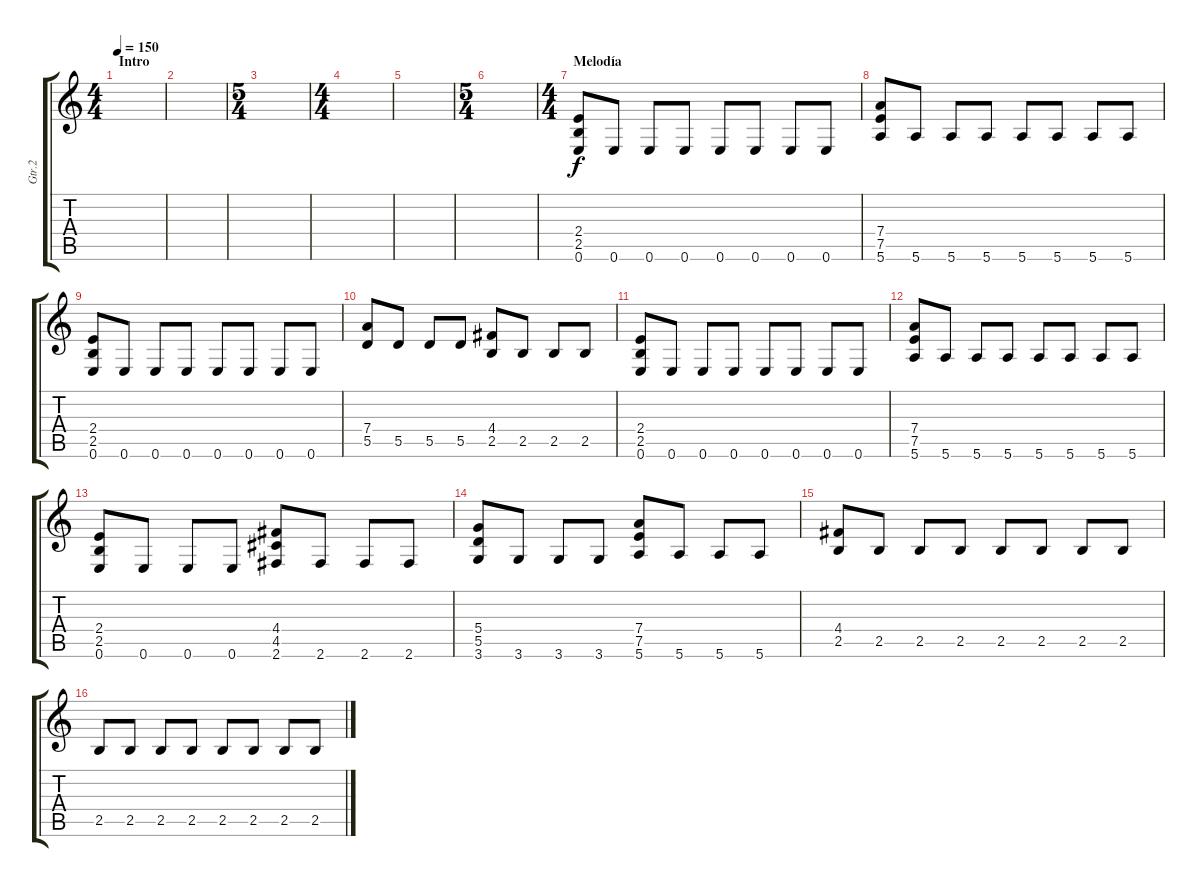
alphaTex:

\track ("Gtr.2" "Gtr.2") {instrument distortionguitar}
\staff {score tabs}
\tuning (E4 B3 G3 D3 A2 E2) {hide}
\ts (4 4)
\section ("" "Intro")
\tempo 150
\clef g2
\ks c
|
|
\ts (5 4)
|
\ts (4 4)
|
|
\ts (5 4)
|
\ts (4 4)
\section ("" "Melodía")
(2.4 2.5 0.6).8 0.6.8 0.6.8 0.6.8 0.6.8 0.6.8 0.6.8 0.6.8 |
(7.4 7.5 5.6).8 5.6.8 5.6.8 5.6.8 5.6.8 5.6.8 5.6.8 5.6.8 |
(2.4 2.5 0.6).8 0.6.8 0.6.8 0.6.8 0.6.8 0.6.8 0.6.8 0.6.8 |
(7.4 5.5).8 5.5.8 5.5.8 5.5.8 (4.4 2.5).8 2.5.8 2.5.8 2.5.8 |
(2.4 2.5 0.6).8 0.6.8 0.6.8 0.6.8 0.6.8 0.6.8 0.6.8 0.6.8 |
(7.4 7.5 5.6).8 5.6.8 5.6.8 5.6.8 5.6.8 5.6.8 5.6.8 5.6.8 |
(2.4 2.5 0.6).8 0.6.8 0.6.8 0.6.8 (4.4 4.5 2.6).8 2.6.8 2.6.8 2.6.8 |
(5.4 5.5 3.6).8 3.6.8 3.6.8 3.6.8 (7.4 7.5 5.6).8 5.6.8 5.6.8 5.6.8 |
(4.4 2.5).8 2.5.8 2.5.8 2.5.8 2.5.8 2.5.8 2.5.8 2.5.8 |
2.5.8 2.5.8 2.5.8 2.5.8 2.5.8 2.5.8 2.5.8 2.5.8
